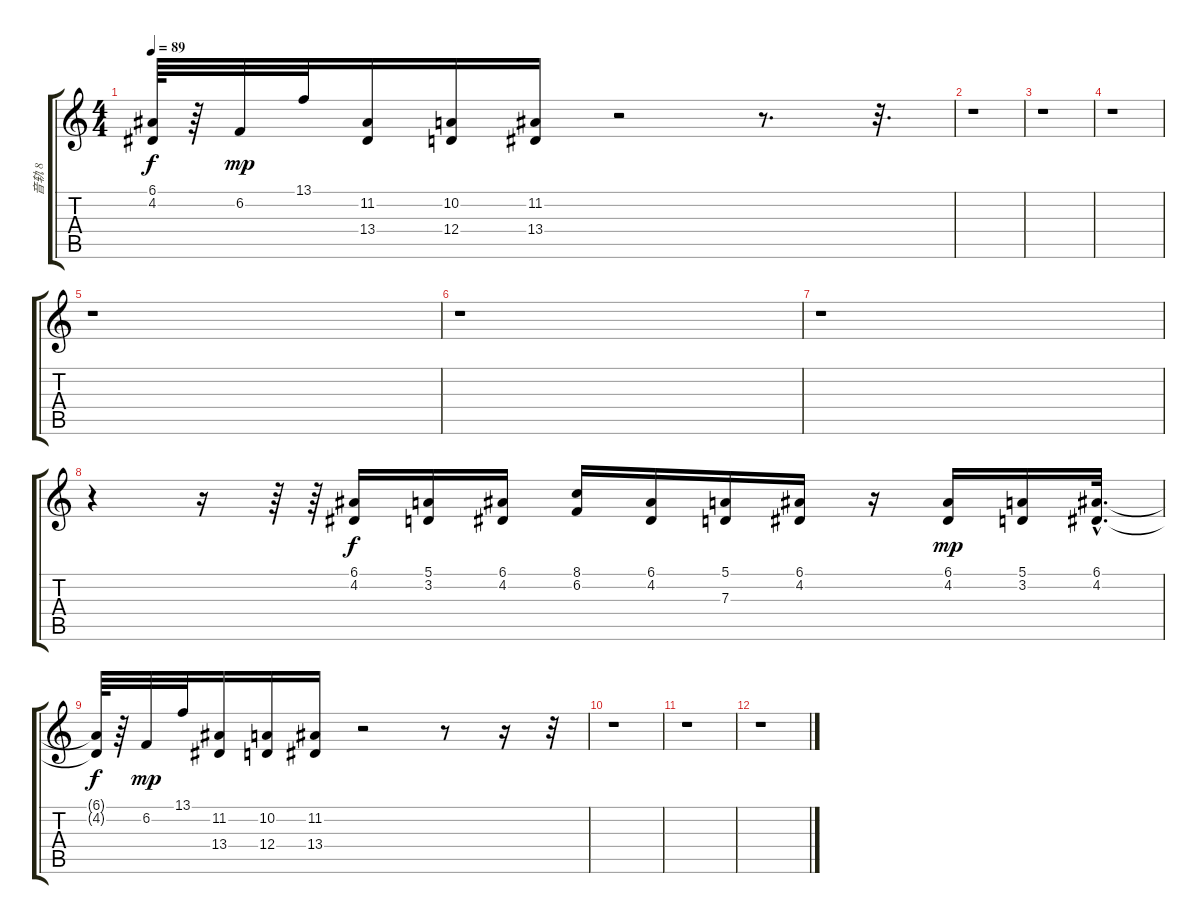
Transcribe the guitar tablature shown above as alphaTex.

\track ("音轨 8" "音轨 8") {instrument brasssection}
\staff {score tabs}
\tuning (E4 B3 G3 D3 A2 E2) {hide}
\ts (4 4)
\tempo 89
\clef g2
\ks c
(6.1{t} 4.2{t}).64{dy f} r.64 6.2.32{dy mp} 13.1.32 (11.2 13.4).16 (10.2 12.4).16 (11.2 13.4).16 r.2 r.8{d} r.32{d} |
r.1 |
r.1 |
r.1 |
r.1 |
r.1 |
r.1 |
r.4 r.16 r.64 r.64 (6.1 4.2).16{dy f balance 12} (5.1 3.2).16 (6.1 4.2).16 (8.1 6.2).16 (6.1 4.2).16 (5.1 7.3).16 (6.1 4.2).16 r.16 (6.1 4.2).16{dy mp balance 3} (5.1 3.2).16 (6.1{hac} 4.2{hac}).32{d} |
(6.1{t} 4.2{t}).64{dy f} r.64 6.2.32{dy mp} 13.1.32 (11.2 13.4).16 (10.2 12.4).16 (11.2 13.4).16 r.2 r.8 r.16 r.32 |
r.1 |
r.1 |
r.1
